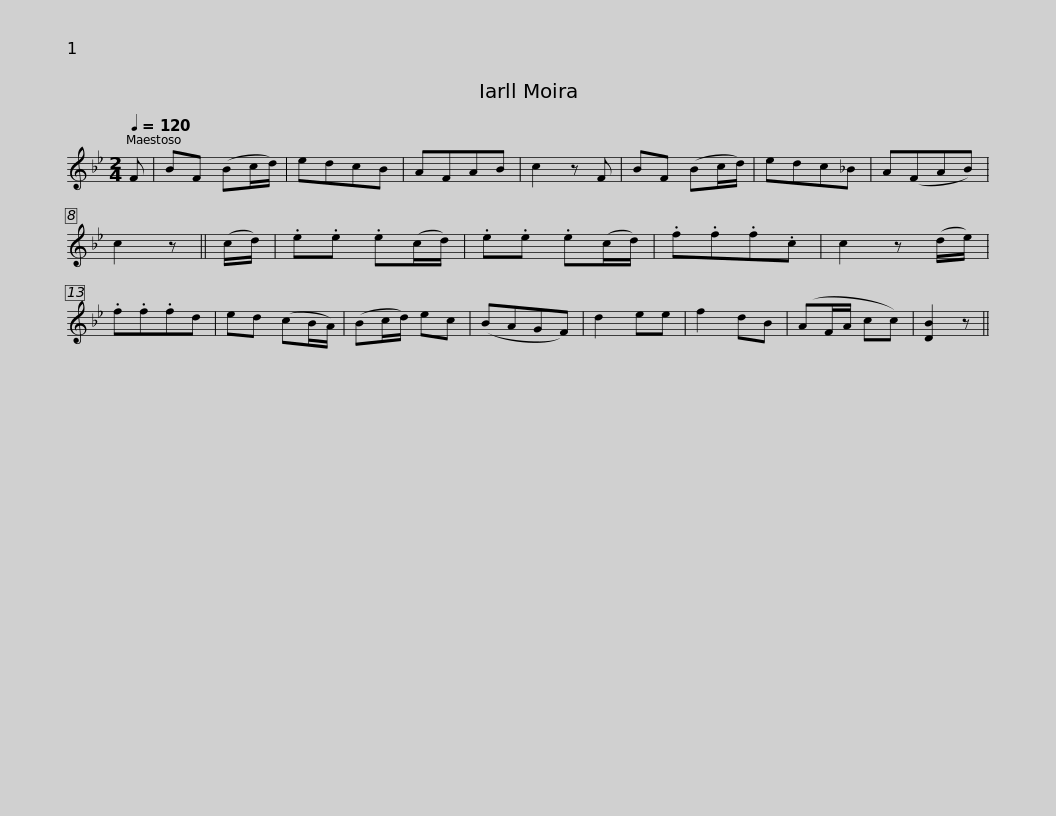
X:1
L:1/8
Q:1/4=120
M:2/4
I:linebreak $
K:Bb
V:1 treble
V:1
 F | BF (Bc/d/) | edcB | AFAB | c2 z F | %5
 BF (Bc/d/) | edc_B | A(FAB) | c2 z || (c/d/) | %10
 .e.e .e(c/d/) |$ .e.e .e(c/d/) | .f.f.f.c | c2 z (d/e/) | .f.f.fd | %15
 ed (cB/A/) | (Bc/d/) ec | (BAGF) | d2 ee | f2 dB | %20
 (AF/A/ cc) | [DB]2 z || %22
